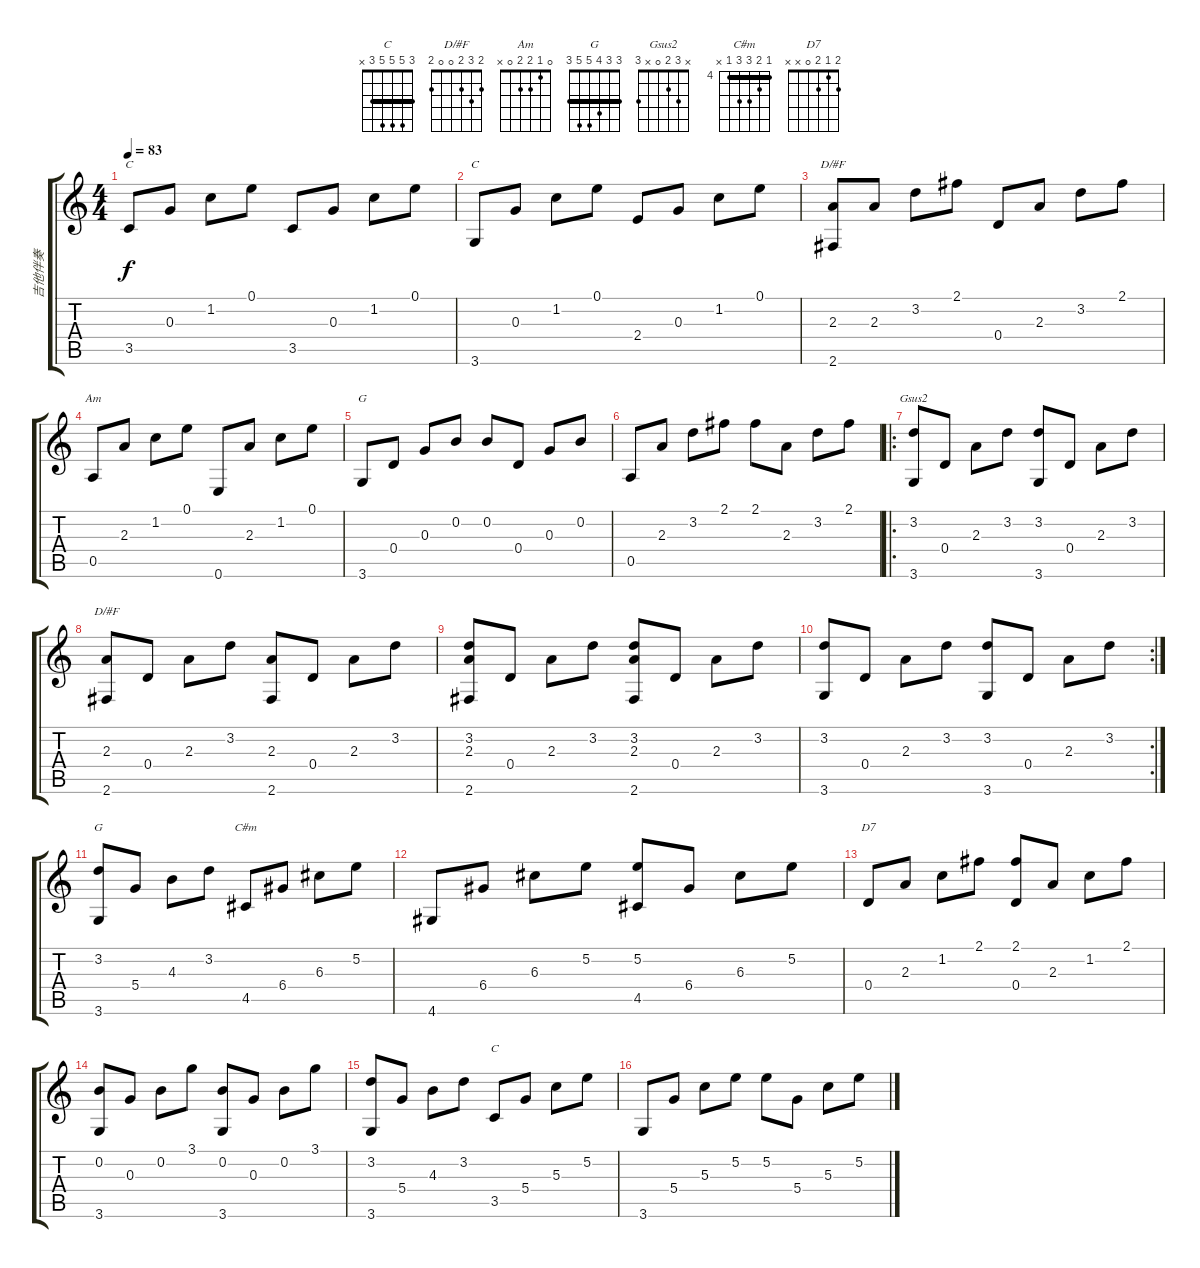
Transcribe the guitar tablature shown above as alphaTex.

\track ("吉他伴奏" "吉他伴奏") {instrument acousticguitarsteel}
\staff {score tabs}
\tuning (E4 B3 G3 D3 A2 E2) {hide}
\chord ("C" 0 1 0 2 3 x)
\chord ("C" 0 1 0 2 3 3)
\chord ("D/#F" 2 3 2 0 0 2) {barre 2}
\chord ("Am" 0 1 2 2 0 x)
\chord ("G" 3 0 0 0 2 3)
\chord ("Gsus2" x 3 2 0 x 3)
\chord ("D/#F" 2 3 2 0 0 2)
\chord ("G" 3 3 4 5 5 3) {barre 3}
\chord ("C#m" 4 5 6 6 4 x) {firstfret 4 barre 4}
\chord ("D7" 2 1 2 0 x x)
\chord ("C" 3 5 5 5 3 x) {barre 3}
\ts (4 4)
\tempo 83
\clef g2
\ks c
3.5.8{ch "C" dy f} 0.3.8 1.2.8 0.1.8 3.5.8 0.3.8 1.2.8 0.1.8 |
3.6.8{ch "C"} 0.3.8 1.2.8 0.1.8 2.4.8 0.3.8 1.2.8 0.1.8 |
(2.3 2.6).8{ch "D/#F"} 2.3.8 3.2.8 2.1.8 0.4.8 2.3.8 3.2.8 2.1.8 |
0.5.8{ch "Am"} 2.3.8 1.2.8 0.1.8 0.6.8 2.3.8 1.2.8 0.1.8 |
3.6.8{ch "G"} 0.4.8 0.3.8 0.2.8 0.2.8 0.4.8 0.3.8 0.2.8 |
0.5.8 2.3.8 3.2.8 2.1.8 2.1.8 2.3.8 3.2.8 2.1.8 |
\ro
(3.2 3.6).8{ch "Gsus2"} 0.4.8 2.3.8 3.2.8 (3.2 3.6).8 0.4.8 2.3.8 3.2.8 |
(2.3 2.6).8{ch "D/#F"} 0.4.8 2.3.8 3.2.8 (2.3 2.6).8 0.4.8 2.3.8 3.2.8 |
(3.2 2.3 2.6).8 0.4.8 2.3.8 3.2.8 (3.2 2.3 2.6).8 0.4.8 2.3.8 3.2.8 |
\rc 2
(3.2 3.6).8 0.4.8 2.3.8 3.2.8 (3.2 3.6).8 0.4.8 2.3.8 3.2.8 |
(3.2 3.6).8{ch "G"} 5.4.8 4.3.8 3.2.8 4.5.8{ch "C#m"} 6.4.8 6.3.8 5.2.8 |
4.6.8 6.4.8 6.3.8 5.2.8 (5.2 4.5).8 6.4.8 6.3.8 5.2.8 |
0.4.8{ch "D7"} 2.3.8 1.2.8 2.1.8 (2.1 0.4).8 2.3.8 1.2.8 2.1.8 |
(0.2 3.6).8 0.3.8 0.2.8 3.1.8 (0.2 3.6).8 0.3.8 0.2.8 3.1.8 |
(3.2 3.6).8 5.4.8 4.3.8 3.2.8 3.5.8{ch "C"} 5.4.8 5.3.8 5.2.8 |
3.6.8 5.4.8 5.3.8 5.2.8 5.2.8 5.4.8 5.3.8 5.2.8
